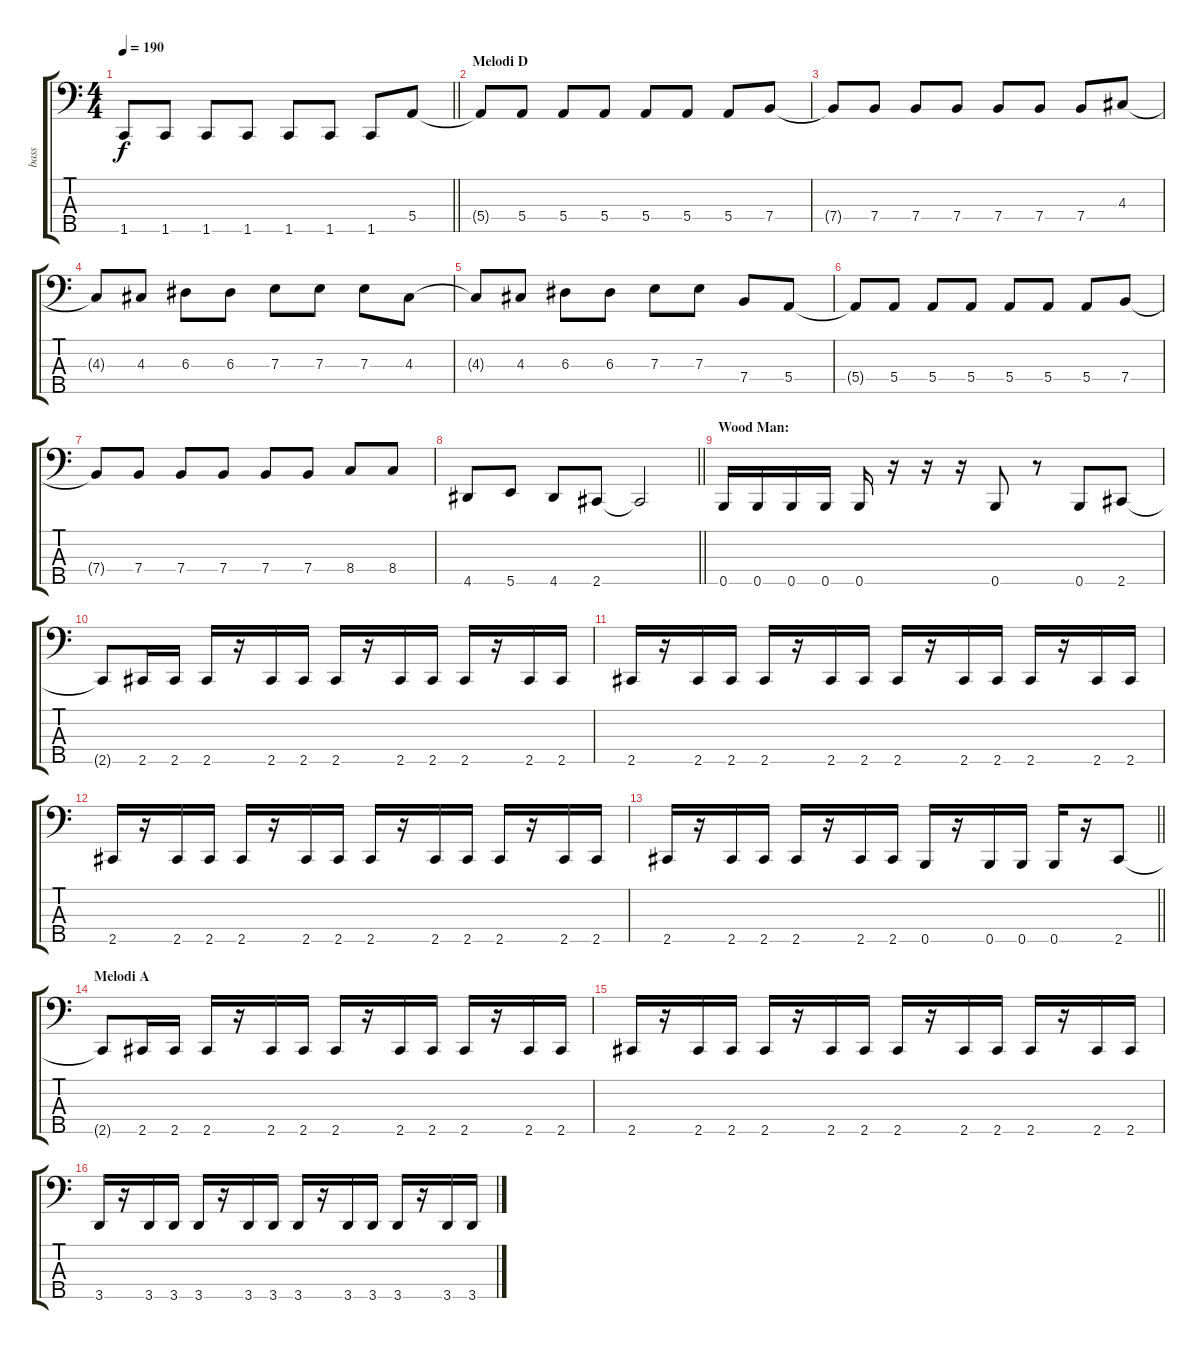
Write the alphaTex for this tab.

\track ("bass" "bass") {instrument electricbassfinger}
\staff {score tabs}
\tuning (G2 D2 A1 E1 B0) {hide}
\ts (4 4)
\tempo 190
\clef f4
\barLineRight lightlight
\ks c
1.5{t}.8{dy f} 1.5.8 1.5.8 1.5.8 1.5.8 1.5.8 1.5.8 5.4.8 |
\section ("" "Melodi D")
5.4{t}.8 5.4.8 5.4.8 5.4.8 5.4.8 5.4.8 5.4.8 7.4.8 |
7.4{t}.8 7.4.8 7.4.8 7.4.8 7.4.8 7.4.8 7.4.8 4.3.8 |
4.3{t}.8 4.3.8 6.3.8 6.3.8 7.3.8 7.3.8 7.3.8 4.3.8 |
4.3{t}.8 4.3.8 6.3.8 6.3.8 7.3.8 7.3.8 7.4.8 5.4.8 |
5.4{t}.8 5.4.8 5.4.8 5.4.8 5.4.8 5.4.8 5.4.8 7.4.8 |
7.4{t}.8 7.4.8 7.4.8 7.4.8 7.4.8 7.4.8 8.4.8 8.4.8 |
\barLineRight lightlight
4.5.8 5.5.8 4.5.8 2.5.8 2.5{t}.2 |
\section ("" "Wood Man:")
0.5.16 0.5.16 0.5.16 0.5.16 0.5.16 r.16 r.16 r.16 0.5.8 r.8 0.5.8 2.5.8 |
2.5{t}.8 2.5.16 2.5.16 2.5.16 r.16 2.5.16 2.5.16 2.5.16 r.16 2.5.16 2.5.16 2.5.16 r.16 2.5.16 2.5.16 |
2.5.16 r.16 2.5.16 2.5.16 2.5.16 r.16 2.5.16 2.5.16 2.5.16 r.16 2.5.16 2.5.16 2.5.16 r.16 2.5.16 2.5.16 |
2.5.16 r.16 2.5.16 2.5.16 2.5.16 r.16 2.5.16 2.5.16 2.5.16 r.16 2.5.16 2.5.16 2.5.16 r.16 2.5.16 2.5.16 |
\barLineRight lightlight
2.5.16 r.16 2.5.16 2.5.16 2.5.16 r.16 2.5.16 2.5.16 0.5.16 r.16 0.5.16 0.5.16 0.5.16 r.16 2.5.8 |
\section ("" "Melodi A")
2.5{t}.8 2.5.16 2.5.16 2.5.16 r.16 2.5.16 2.5.16 2.5.16 r.16 2.5.16 2.5.16 2.5.16 r.16 2.5.16 2.5.16 |
2.5.16 r.16 2.5.16 2.5.16 2.5.16 r.16 2.5.16 2.5.16 2.5.16 r.16 2.5.16 2.5.16 2.5.16 r.16 2.5.16 2.5.16 |
3.5.16 r.16 3.5.16 3.5.16 3.5.16 r.16 3.5.16 3.5.16 3.5.16 r.16 3.5.16 3.5.16 3.5.16 r.16 3.5.16 3.5.16
